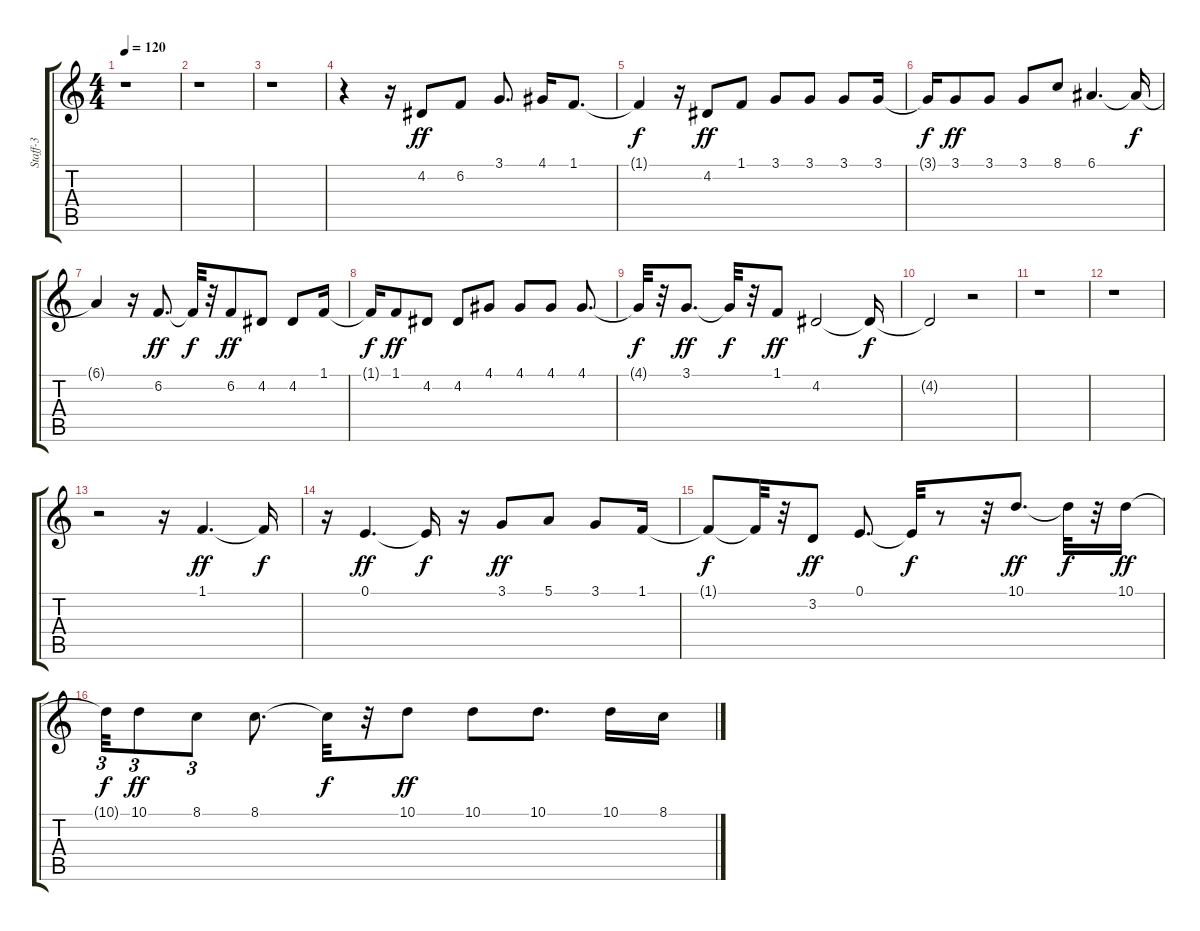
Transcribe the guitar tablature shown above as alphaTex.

\track ("Staff-3" "Staff-3") {instrument electricpiano1}
\staff {score tabs}
\tuning (E4 B3 G3 D3 A2 E2) {hide}
\ts (4 4)
\tempo 120
\clef g2
\ks c
r.1{dy f} |
r.1 |
r.1 |
r.4 r.16 4.2.8{dy ff} 6.2.8 3.1.8{d} 4.1.16 1.1.8{d} |
1.1{t}.4{dy f} r.16 4.2.8{dy ff} 1.1.8 3.1.8 3.1.8 3.1.8 3.1.16 |
3.1{t}.16{dy f} 3.1.8{dy ff} 3.1.8 3.1.8 8.1.8 6.1.4{d} 6.1{t}.16{dy f} |
6.1{t}.4 r.16 6.2.8{d dy ff} 6.2{t}.32{dy f} r.32 6.2.8{dy ff} 4.2.8 4.2.8 1.1.16 |
1.1{t}.16{dy f} 1.1.8{dy ff} 4.2.8 4.2.8 4.1.8 4.1.8 4.1.8 4.1.8{d} |
4.1{t}.32{dy f} r.32 3.1.8{d dy ff} 3.1{t}.32{dy f} r.32 1.1.8{dy ff} 4.2.2 4.2{t}.16{dy f} |
4.2{t}.2 r.2 |
r.1 |
r.1 |
r.2 r.16 1.1.4{d dy ff} 1.1{t}.16{dy f} |
r.16 0.1.4{d dy ff} 0.1{t}.16{dy f} r.16 3.1.8{dy ff} 5.1.8 3.1.8 1.1.16 |
1.1{t}.8{dy f} 1.1{t}.32 r.32 3.2.8{dy ff} 0.1.8{d} 0.1{t}.32{dy f} r.8 r.32 10.1.8{d dy ff} 10.1{t}.32{dy f} r.32 10.1.16{dy ff} |
10.1{t}.32{tu (3 2) dy f} 10.1.8{tu (3 2) dy ff} 8.1.8{tu (3 2)} 8.1.8{d} 8.1{t}.32{dy f} r.32 10.1.8{dy ff} 10.1.8 10.1.8{d} 10.1.16 8.1.16
